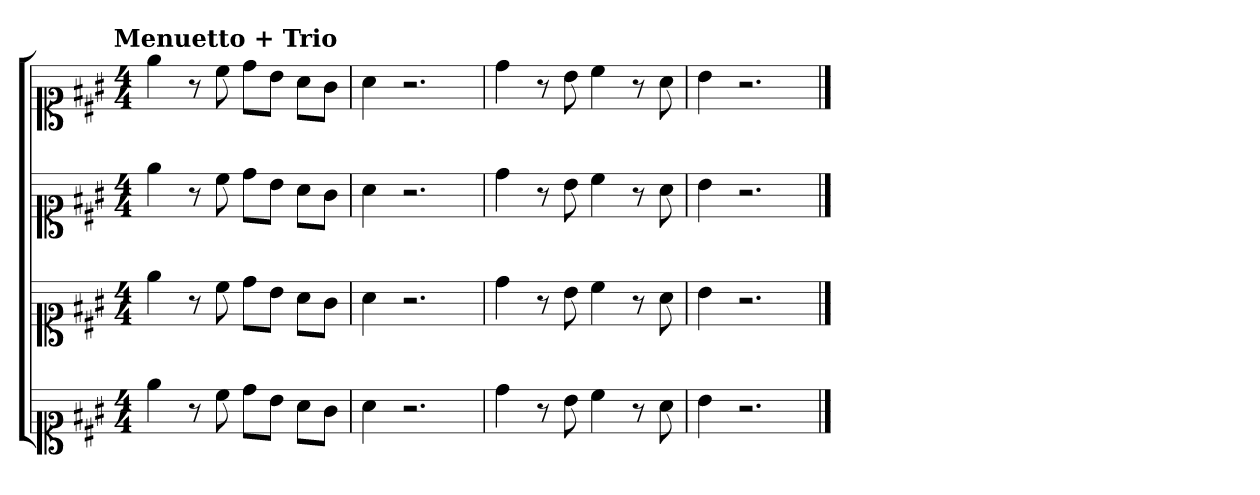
**kern	**kern	**kern	**kern
*part4	*part3	*part2	*part1
*staff4	*staff3	*staff2	*staff1
*clefC1	*clefC1	*clefC1	*clefC1
*k[f#c#g#]	*k[f#c#g#]	*k[f#c#g#]	*k[f#c#g#]
*A:	*A:	*A:	*A:
!!LO:TX:omd:t=Menuetto + Trio
*M4/4	*M4/4	*M4/4	*M4/4
=	=	=	=
4ee	4ee	4ee	4ee
8r	8r	8r	8r
8cc#	8cc#	8cc#	8cc#
8dd\L	8dd\L	8dd\L	8dd\L
8b\J	8b\J	8b\J	8b\J
8a\L	8a\L	8a\L	8a\L
8g#\J	8g#\J	8g#\J	8g#\J
=2	=2	=2	=2
4a	4a	4a	4a
2.r	2.r	2.r	2.r
=3	=3	=3	=3
4dd	4dd	4dd	4dd
8r	8r	8r	8r
8b	8b	8b	8b
4cc#	4cc#	4cc#	4cc#
8r	8r	8r	8r
8a	8a	8a	8a
=4	=4	=4	=4
4b	4b	4b	4b
2.r	2.r	2.r	2.r
==	==	==	==
*-	*-	*-	*-
